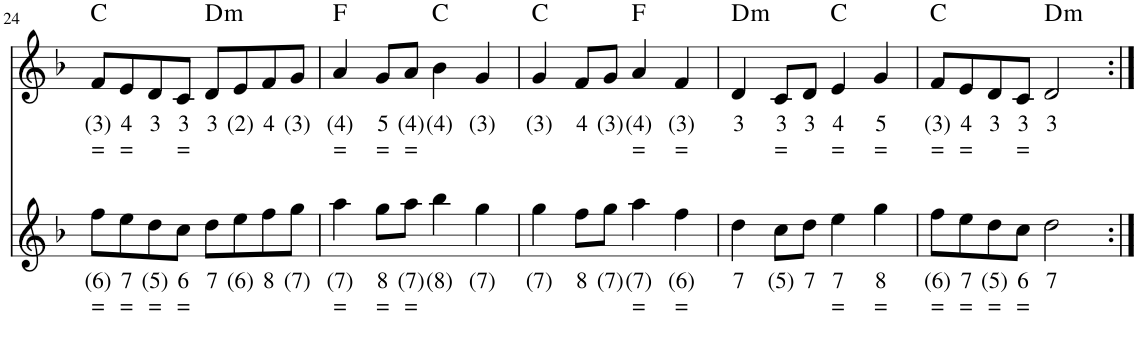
**kern	**text	**text	**kern	**text	**text	**harte
*part2	*part2	*part2	*part1	*part1	*part1	*part1
*staff2	*staff2	*staff2	*staff1	*staff1	*staff1	*
*I"Stem	*	*	*I"Stem	*	*	*
!!LO:PB:g=z
*clefG2	*	*	*clefG2	*	*	*
*k[b-]	*	*	*k[b-]	*	*	*
*M4/4	*	*	*M4/4	*	*	*
=24	=24	=24	=24	=24	=24	=24
!	!LO:LY:b	!LO:LY:b	!	!LO:LY:b	!LO:LY:b	!
8ff\L	(6)	=	8f/L	(3)	=	C:maj
!	!LO:LY:b	!LO:LY:b	!	!LO:LY:b	!LO:LY:b	!
8ee\	7	=	8e/	4	=	.
!	!LO:LY:b	!LO:LY:b	!	!LO:LY:b	!	!
8dd\	(5)	=	8d/	3	.	.
!	!LO:LY:b	!LO:LY:b	!	!LO:LY:b	!LO:LY:b	!
8cc\J	6	=	8c/J	3	=	.
!	!LO:LY:b	!	!	!LO:LY:b	!	!LO:H:kt=m
8dd\L	7	.	8d/L	3	.	D:min
!	!LO:LY:b	!	!	!LO:LY:b	!	!
8ee\	(6)	.	8e/	(2)	.	.
!	!LO:LY:b	!	!	!LO:LY:b	!	!
8ff\	8	.	8f/	4	.	.
!	!LO:LY:b	!	!	!LO:LY:b	!	!
8gg\J	(7)	.	8g/J	(3)	.	.
=25	=25	=25	=25	=25	=25	=25
!	!LO:LY:b	!LO:LY:b	!	!LO:LY:b	!LO:LY:b	!
4aa\	(7)	=	4a/	(4)	=	F:maj
!	!LO:LY:b	!LO:LY:b	!	!LO:LY:b	!LO:LY:b	!
8gg\L	8	=	8g/L	5	=	.
!	!LO:LY:b	!LO:LY:b	!	!LO:LY:b	!LO:LY:b	!
8aa\J	(7)	=	8a/J	(4)	=	.
!	!LO:LY:b	!	!	!LO:LY:b	!	!
4bb-\	(8)	.	4b-\	(4)	.	C:maj
!	!LO:LY:b	!	!	!LO:LY:b	!	!
4gg\	(7)	.	4g/	(3)	.	.
=26	=26	=26	=26	=26	=26	=26
!	!LO:LY:b	!	!	!LO:LY:b	!	!
4gg\	(7)	.	4g/	(3)	.	C:maj
!	!LO:LY:b	!	!	!LO:LY:b	!	!
8ff\L	8	.	8f/L	4	.	.
!	!LO:LY:b	!	!	!LO:LY:b	!	!
8gg\J	(7)	.	8g/J	(3)	.	.
!	!LO:LY:b	!LO:LY:b	!	!LO:LY:b	!LO:LY:b	!
4aa\	(7)	=	4a/	(4)	=	F:maj
!	!LO:LY:b	!LO:LY:b	!	!LO:LY:b	!LO:LY:b	!
4ff\	(6)	=	4f/	(3)	=	.
=27	=27	=27	=27	=27	=27	=27
!	!LO:LY:b	!	!	!LO:LY:b	!	!LO:H:kt=m
4dd\	7	.	4d/	3	.	D:min
!	!LO:LY:b	!	!	!LO:LY:b	!LO:LY:b	!
8cc\L	(5)	.	8c/L	3	=	.
!	!LO:LY:b	!	!	!LO:LY:b	!	!
8dd\J	7	.	8d/J	3	.	.
!	!LO:LY:b	!LO:LY:b	!	!LO:LY:b	!LO:LY:b	!
4ee\	7	=	4e/	4	=	C:maj
!	!LO:LY:b	!LO:LY:b	!	!LO:LY:b	!LO:LY:b	!
4gg\	8	=	4g/	5	=	.
=28	=28	=28	=28	=28	=28	=28
!	!LO:LY:b	!LO:LY:b	!	!LO:LY:b	!LO:LY:b	!
8ff\L	(6)	=	8f/L	(3)	=	C:maj
!	!LO:LY:b	!LO:LY:b	!	!LO:LY:b	!LO:LY:b	!
8ee\	7	=	8e/	4	=	.
!	!LO:LY:b	!LO:LY:b	!	!LO:LY:b	!	!
8dd\	(5)	=	8d/	3	.	.
!	!LO:LY:b	!LO:LY:b	!	!LO:LY:b	!LO:LY:b	!
8cc\J	6	=	8c/J	3	=	.
!	!LO:LY:b	!	!	!LO:LY:b	!	!LO:H:kt=m
2dd\	7	.	2d/	3	.	D:min
=:|!	=:|!	=:|!	=:|!	=:|!	=:|!	=:|!
*-	*-	*-	*-	*-	*-	*-
